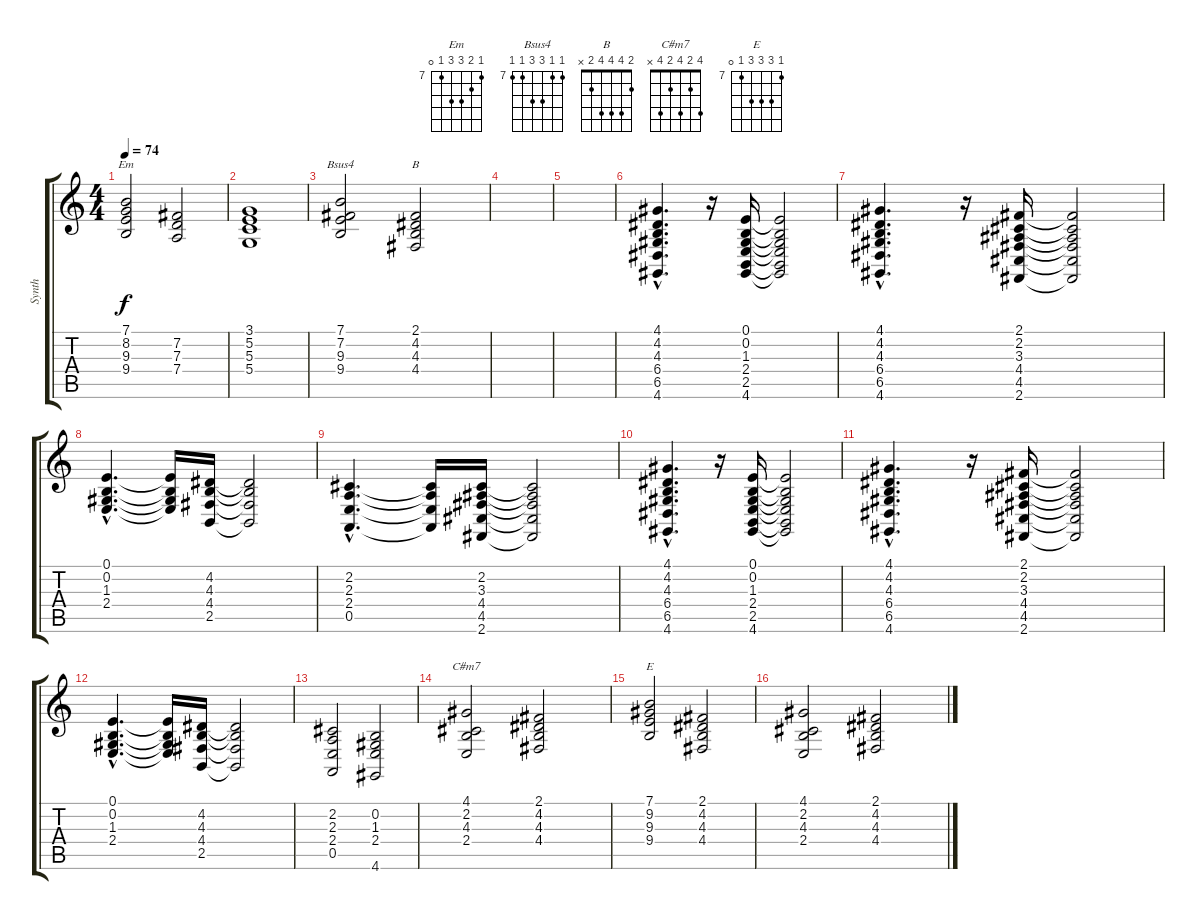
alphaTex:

\track ("Synth" "Synth") {instrument synthstrings1}
\staff {score tabs}
\tuning (E4 B3 G3 D3 A2 E2) {hide}
\chord ("Em" 7 8 9 9 7 0) {firstfret 7}
\chord ("Bsus4" 7 7 9 9 7 7) {firstfret 7}
\chord ("B" 2 4 4 4 2 x)
\chord ("C#m7" 4 2 4 2 4 x)
\chord ("E" 7 9 9 9 7 0) {firstfret 7}
\ts (4 4)
\tempo 74
\clef g2
\ks c
(7.1 8.2 9.3 9.4).2{ch "Em" dy f} (7.2 7.3 7.4).2 |
(3.1 5.2 5.3 5.4).1 |
(7.1 7.2 9.3 9.4).2{ch "Bsus4"} (2.1 4.2 4.3 4.4).2{ch "B"} |
|
|
(4.1{hac} 4.2{hac} 4.3{hac} 6.4{hac} 6.5{hac} 4.6{hac}).4{d} r.16 (0.1 0.2 1.3 2.4 2.5 4.6).16 (0.1{t} 0.2{t} 1.3{t} 2.4{t} 2.5{t} 4.6{t}).2 |
(4.1{hac} 4.2{hac} 4.3{hac} 6.4{hac} 6.5{hac} 4.6{hac}).4{d} r.16 (2.1 2.2 3.3 4.4 4.5 2.6).16 (2.1{t} 2.2{t} 3.3{t} 4.4{t} 4.5{t} 2.6{t}).2 |
(0.1{hac} 0.2{hac} 1.3{hac} 2.4{hac}).4{d} (0.1{t} 0.2{t} 1.3{t} 2.4{t}).16 (4.2 4.3 4.4 2.5).16 (4.2{t} 4.3{t} 4.4{t} 2.5{t}).2 |
(2.2{hac} 2.3{hac} 2.4{hac} 0.5{hac}).4{d} (2.2{t} 2.3{t} 2.4{t} 0.5{t}).16 (2.2 3.3 4.4 4.5 2.6).16 (2.2{t} 3.3{t} 4.4{t} 4.5{t} 2.6{t}).2 |
(4.1{hac} 4.2{hac} 4.3{hac} 6.4{hac} 6.5{hac} 4.6{hac}).4{d} r.16 (0.1 0.2 1.3 2.4 2.5 4.6).16 (0.1{t} 0.2{t} 1.3{t} 2.4{t} 2.5{t} 4.6{t}).2 |
(4.1{hac} 4.2{hac} 4.3{hac} 6.4{hac} 6.5{hac} 4.6{hac}).4{d} r.16 (2.1 2.2 3.3 4.4 4.5 2.6).16 (2.1{t} 2.2{t} 3.3{t} 4.4{t} 4.5{t} 2.6{t}).2 |
(0.1{hac} 0.2{hac} 1.3{hac} 2.4{hac}).4{d} (0.1{t} 0.2{t} 1.3{t} 2.4{t}).16 (4.2 4.3 4.4 2.5).16 (4.2{t} 4.3{t} 4.4{t} 2.5{t}).2 |
(2.2 2.3 2.4 0.5).2 (0.2 1.3 2.4 4.6).2 |
(4.1 2.2 4.3 2.4).2{ch "C#m7"} (2.1 4.2 4.3 4.4).2 |
(7.1 9.2 9.3 9.4).2{ch "E"} (2.1 4.2 4.3 4.4).2 |
(4.1 2.2 4.3 2.4).2 (2.1 4.2 4.3 4.4).2
